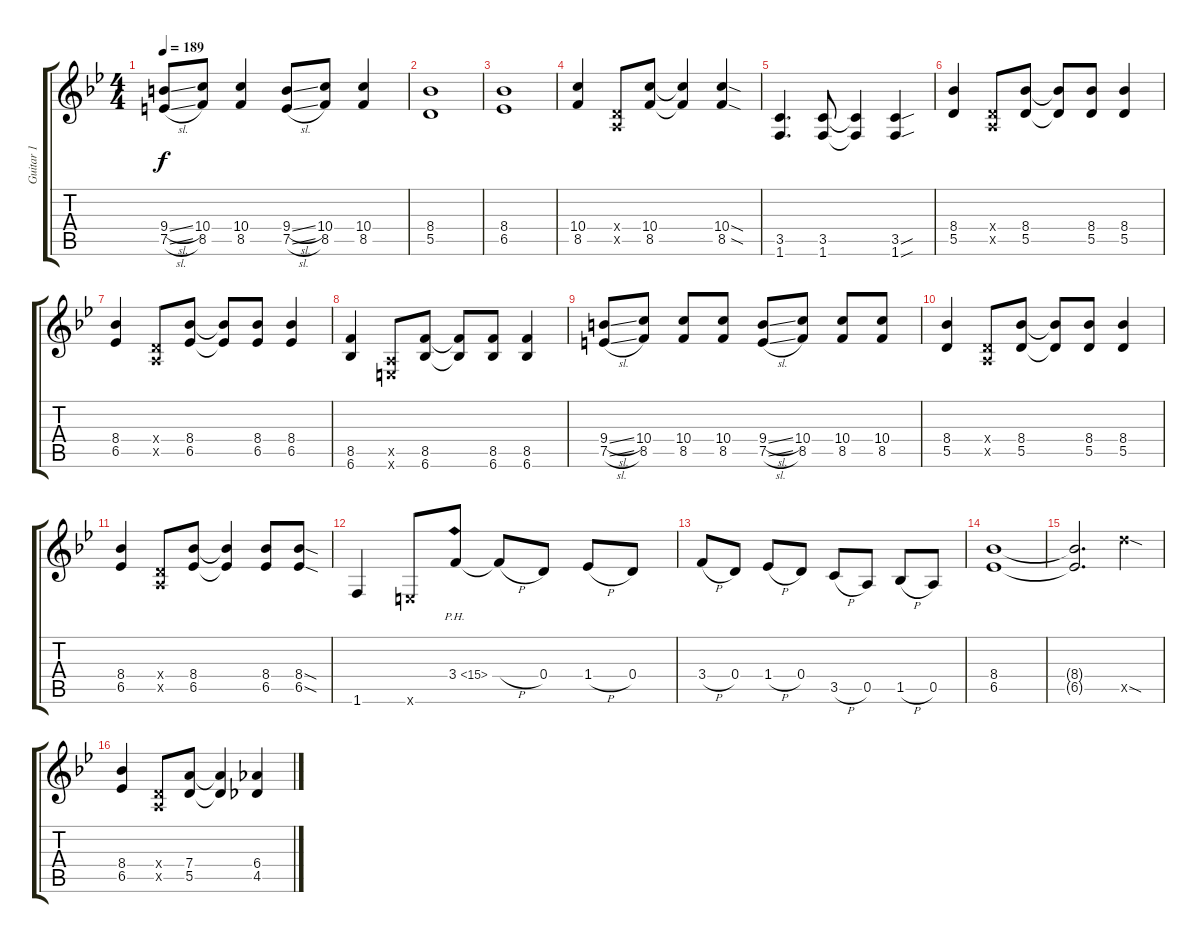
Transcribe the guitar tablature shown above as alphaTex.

\track ("Guitar 1" "Guitar 1") {instrument overdrivenguitar}
\staff {score tabs}
\tuning (E4 B3 G3 D3 A2 E2) {hide}
\ts (4 4)
\tempo 189
\clef g2
\ks bb
(9.4{sl} 7.5{sl}).8{dy f} (10.4 8.5).8 (10.4 8.5).4 (9.4{sl} 7.5{sl}).8 (10.4 8.5).8 (10.4 8.5).4 |
(8.4 5.5).1 |
(8.4 6.5).1 |
(10.4 8.5).4 (0.4{x} 0.5{x}).8 (10.4 8.5).8 (10.4{t} 8.5{t}).4 (10.4{sod} 8.5{sod}).4 |
(3.5 1.6).4{d} (3.5 1.6).8 (3.5{t} 1.6{t}).4 (3.5{sou} 1.6{sou}).4 |
(8.4 5.5).4 (0.4{x} 0.5{x}).8 (8.4 5.5).8 (8.4{t} 5.5{t}).8 (8.4 5.5).8 (8.4 5.5).4 |
(8.4 6.5).4 (0.4{x} 0.5{x}).8 (8.4 6.5).8 (8.4{t} 6.5{t}).8 (8.4 6.5).8 (8.4 6.5).4 |
(8.5 6.6).4 (0.5{x} 0.6{x}).8 (8.5 6.6).8 (8.5{t} 6.6{t}).8 (8.5 6.6).8 (8.5 6.6).4 |
(9.4{sl} 7.5{sl}).8 (10.4 8.5).8 (10.4 8.5).8 (10.4 8.5).8 (9.4{sl} 7.5{sl}).8 (10.4 8.5).8 (10.4 8.5).8 (10.4 8.5).8 |
(8.4 5.5).4 (0.4{x} 0.5{x}).8 (8.4 5.5).8 (8.4{t} 5.5{t}).8 (8.4 5.5).8 (8.4 5.5).4 |
(8.4 6.5).4 (0.4{x} 0.5{x}).8 (8.4 6.5).8 (8.4{t} 6.5{t}).4 (8.4 6.5).8 (8.4{sod} 6.5{sod}).8 |
1.6.4 0.6{x}.8 3.4{ph 12}.8 3.4{h t}.8 0.4.8 1.4{h}.8 0.4.8 |
3.4{h}.8 0.4.8 1.4{h}.8 0.4.8 3.5{h}.8 0.5.8 1.5{h}.8 0.5.8 |
(8.4 6.5).1 |
(8.4{t} 6.5{t}).2{d} 17.5{sod x}.4 |
(8.4 6.5).4 (0.4{x} 0.5{x}).8 (7.4 5.5).8 (7.4{t} 5.5{t}).4 (6.4 4.5).4
